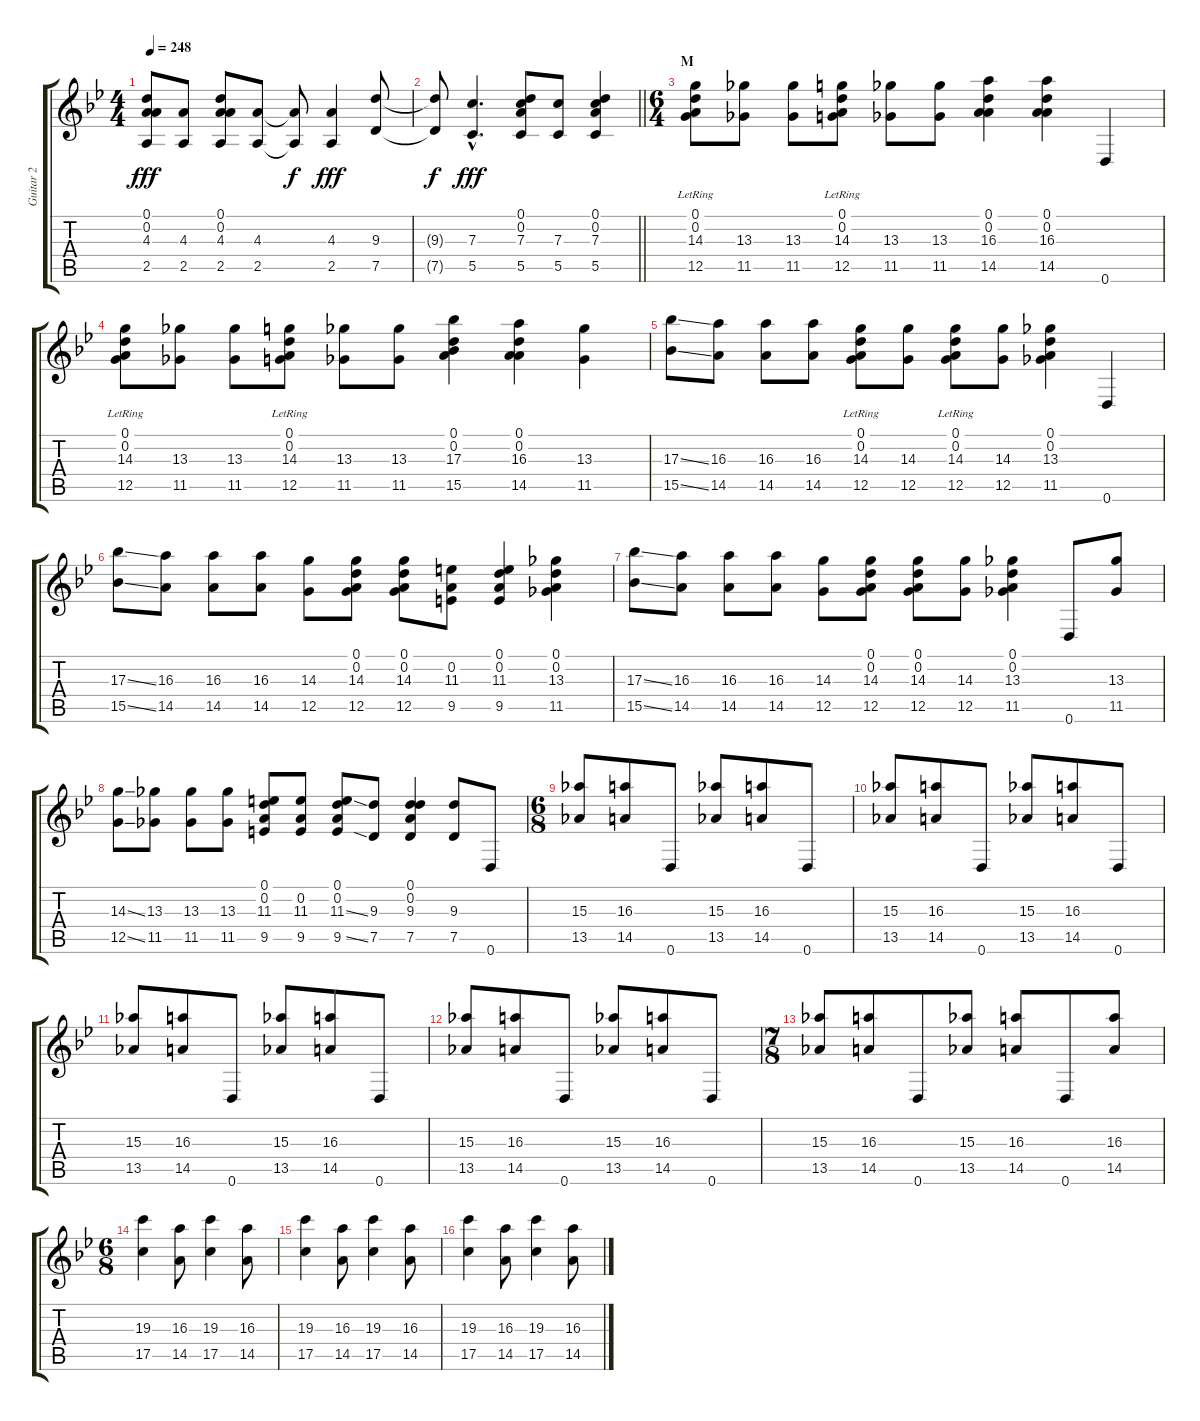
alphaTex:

\track ("Guitar 2" "Guitar 2") {instrument distortionguitar}
\staff {score tabs}
\tuning (D4 A3 F3 C3 G2 D2) {hide}
\ts (4 4)
\tempo 248
\clef g2
\ks bb
(0.1 0.2 4.3 2.5).8{dy fff} (4.3 2.5).8 (0.1 0.2 4.3 2.5).8 (4.3 2.5).8 (4.3{t} 2.5{t}).8{dy f} (4.3 2.5).4{dy fff} (9.3 7.5).8 |
\barLineRight lightlight
(9.3{t} 7.5{t}).8{dy f} (7.3{hac} 5.5{hac}).4{d dy fff} (0.1 0.2 7.3 5.5).8 (7.3 5.5).8 (0.1 0.2 7.3 5.5).4 |
\ts (6 4)
\section ("" "M")
(0.1{lr} 0.2{lr} 14.3 12.5).8 (13.3 11.5).8 (13.3 11.5).8 (0.1{lr} 0.2{lr} 14.3 12.5).8 (13.3 11.5).8 (13.3 11.5).8 (0.1 0.2 16.3 14.5).4 (0.1 0.2 16.3 14.5).4 0.6.4 |
(0.1{lr} 0.2{lr} 14.3 12.5).8 (13.3 11.5).8 (13.3 11.5).8 (0.1{lr} 0.2{lr} 14.3 12.5).8 (13.3 11.5).8 (13.3 11.5).8 (0.1 0.2 17.3 15.5).4 (0.1 0.2 16.3 14.5).4 (13.3 11.5).4 |
(17.3{ss} 15.5{ss}).8 (16.3 14.5).8 (16.3 14.5).8 (16.3 14.5).8 (0.1{lr} 0.2{lr} 14.3 12.5).8 (14.3 12.5).8 (0.1{lr} 0.2{lr} 14.3 12.5).8 (14.3 12.5).8 (0.1 0.2 13.3 11.5).4 0.6.4 |
(17.3{ss} 15.5{ss}).8 (16.3 14.5).8 (16.3 14.5).8 (16.3 14.5).8 (14.3 12.5).8 (0.1 0.2 14.3 12.5).8 (0.1 0.2 14.3 12.5).8 (0.2 11.3 9.5).8 (0.1 0.2 11.3 9.5).4 (0.1 0.2 13.3 11.5).4 |
(17.3{ss} 15.5{ss}).8 (16.3 14.5).8 (16.3 14.5).8 (16.3 14.5).8 (14.3 12.5).8 (0.1 0.2 14.3 12.5).8 (0.1 0.2 14.3 12.5).8 (14.3 12.5).8 (0.1 0.2 13.3 11.5).4 0.6.8 (13.3 11.5).8 |
(14.3{ss} 12.5{ss}).8 (13.3 11.5).8 (13.3 11.5).8 (13.3 11.5).8 (0.1 0.2 11.3 9.5).8 (0.2 11.3 9.5).8 (0.1 0.2 11.3{ss} 9.5{ss}).8 (9.3 7.5).8 (0.1 0.2 9.3 7.5).4 (9.3 7.5).8 0.6.8 |
\ts (6 8)
(15.3 13.5).8 (16.3 14.5).8 0.6.8 (15.3 13.5).8 (16.3 14.5).8 0.6.8 |
(15.3 13.5).8 (16.3 14.5).8 0.6.8 (15.3 13.5).8 (16.3 14.5).8 0.6.8 |
(15.3 13.5).8 (16.3 14.5).8 0.6.8 (15.3 13.5).8 (16.3 14.5).8 0.6.8 |
(15.3 13.5).8 (16.3 14.5).8 0.6.8 (15.3 13.5).8 (16.3 14.5).8 0.6.8 |
\ts (7 8)
(15.3 13.5).8 (16.3 14.5).8 0.6.8 (15.3 13.5).8 (16.3 14.5).8 0.6.8 (16.3 14.5).8 |
\ts (6 8)
(19.3 17.5).4 (16.3 14.5).8 (19.3 17.5).4 (16.3 14.5).8 |
(19.3 17.5).4 (16.3 14.5).8 (19.3 17.5).4 (16.3 14.5).8 |
(19.3 17.5).4 (16.3 14.5).8 (19.3 17.5).4 (16.3 14.5).8
